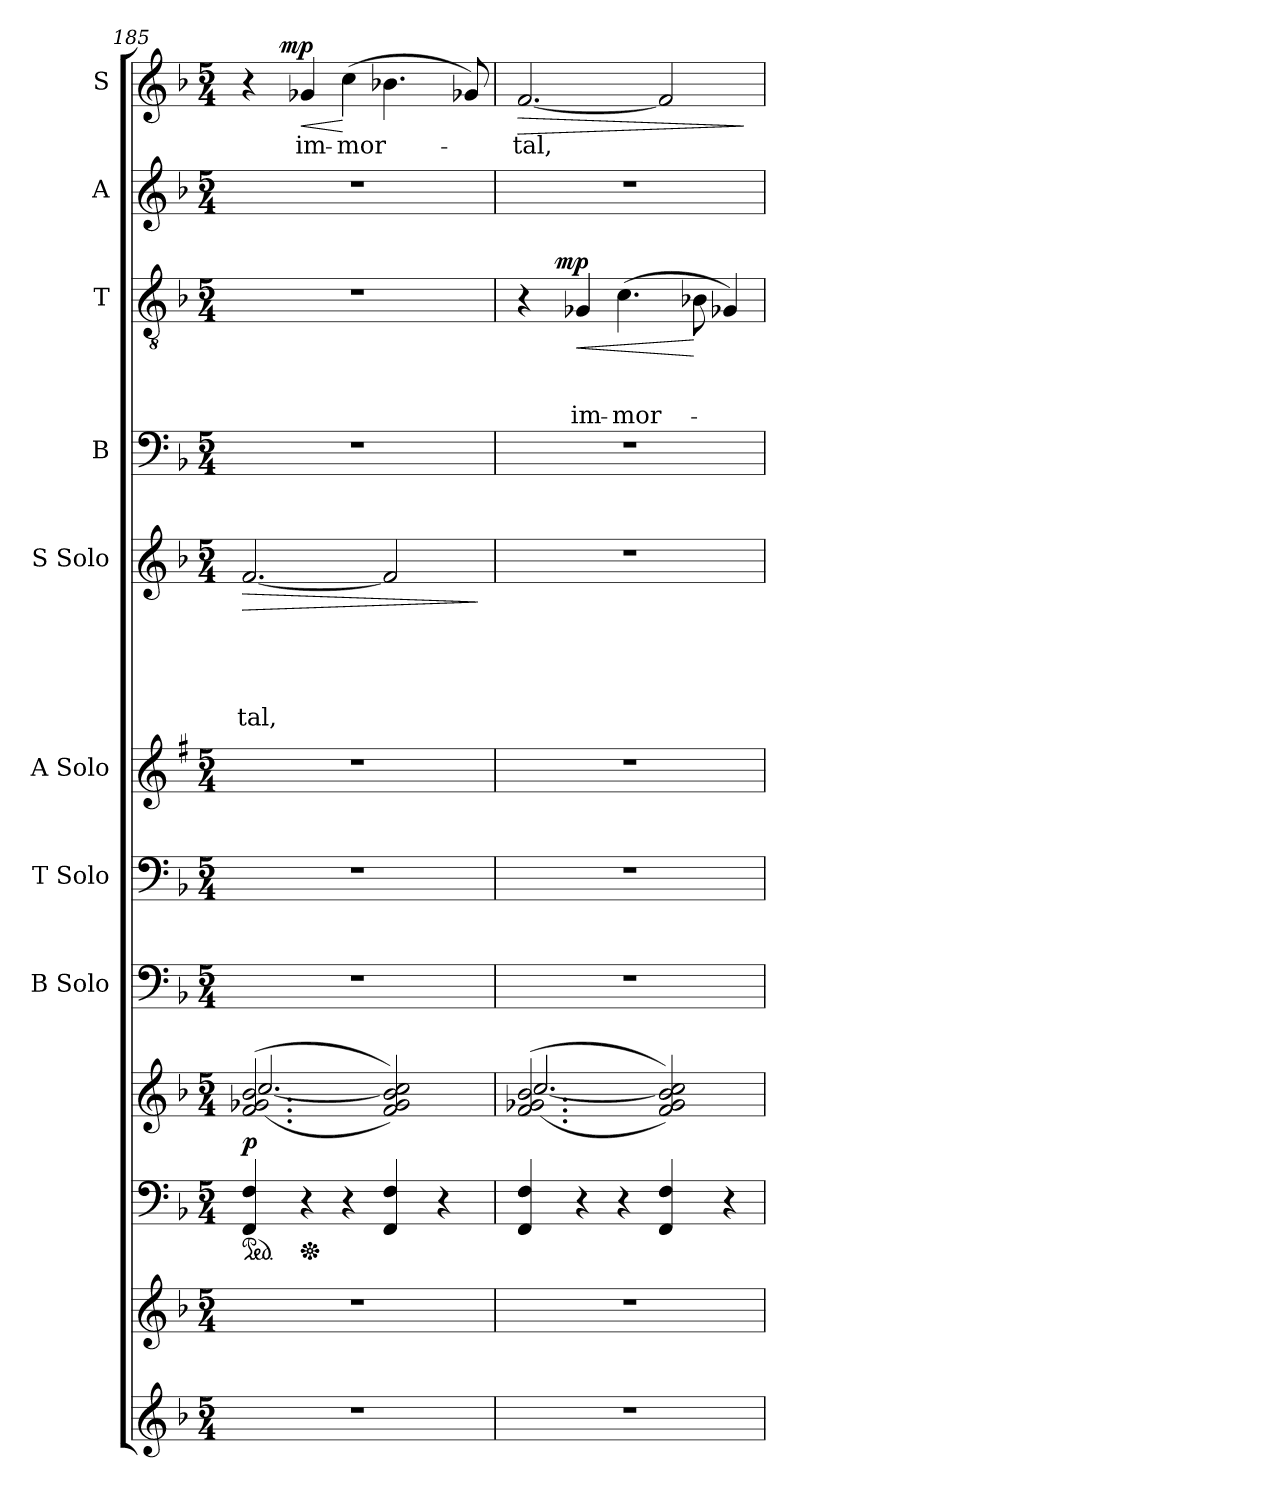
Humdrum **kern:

**kern	**kern	**kern	**dynam	**kern	**kern	**kern	**kern	**kern	**text	**text	**text	**text	**text	**dynam	**kern	**kern	**text	**text	**text	**dynam	**kern	**kern	**text	**dynam
*part12	*part11	*part10	*part10	*part9	*part8	*part7	*part6	*part5	*part5	*part5	*part5	*part5	*part5	*part5	*part4	*part3	*part3	*part3	*part3	*part3	*part2	*part1	*part1	*part1
*staff12	*staff11	*staff10	*staff10	*staff9	*staff8	*staff7	*staff6	*staff5	*staff5	*staff5	*staff5	*staff5	*staff5	*staff5	*staff4	*staff3	*staff3	*staff3	*staff3	*staff3	*staff2	*staff1	*staff1	*staff1
*	*	*	*	*	*I"B Solo	*I"T Solo	*I"A Solo	*I"S Solo	*	*	*	*	*	*	*I"B	*I"T	*	*	*	*	*I"A	*I"S	*	*
*clefG2	*clefG2	*clefF4	*	*clefG2	*clefF4	*clefF4	*clefG2	*clefG2	*	*	*	*	*	*	*clefF4	*clefGv2	*	*	*	*	*clefG2	*clefG2	*	*
*k[b-]	*k[b-]	*k[b-]	*	*k[b-]	*k[b-]	*k[b-]	*k[f#]	*k[b-]	*	*	*	*	*	*	*k[b-]	*k[b-]	*	*	*	*	*k[b-]	*k[b-]	*	*
*F:	*F:	*F:	*	*F:	*F:	*F:	*G:	*F:	*	*	*	*	*	*	*F:	*F:	*	*	*	*	*F:	*F:	*	*
*M5/4	*M5/4	*M5/4	*	*M5/4	*M5/4	*M5/4	*M5/4	*M5/4	*	*	*	*	*	*	*M5/4	*M5/4	*	*	*	*	*M5/4	*M5/4	*	*
*	*	*ped	*	*	*	*	*	*	*	*	*	*	*	*	*	*	*	*	*	*	*	*	*	*
=185	=185	=185	=185	=185	=185	=185	=185	=185	=185	=185	=185	=185	=185	=185	=185	=185	=185	=185	=185	=185	=185	=185	=185	=185
*	*	*	*	*^	*	*	*	*	*	*	*	*	*	*	*	*	*	*	*	*	*	*	*	*
!	!	!	!LO:DY:a	!	!	!	!	!	!	!	!	!	!	!LO:LY:b	!LO:HP:b	!LO:N:vis=1	!LO:N:vis=1	!	!	!	!	!LO:N:vis=1	!	!	!
*	*	*	*	*	*	*	*	*	*	*	*	*	*	*	*	*	*	*	*	*	*	*	*^	*	*
4%5r	4%5r	4FF/ 4F/	p	(<2.f/ 2.g-X/ 2.b-/	(<[>2.cc/	4%5r	4%5r	4%5r	[<2.f/	.	.	.	.	-tal,	>	4%5r	4%5r	.	.	.	.	4%5r	4r	6ryy	.	.
.	.	.	.	.	.	.	.	.	.	.	.	.	.	.	.	.	.	.	.	.	.	.	.	96ryy	.	.
!	!	!	!	!	!	!	!	!	!	!	!	!	!	!	!	!	!	!	!	!	!	!	!	!	!	!LO:DY:a
.	.	.	.	.	.	.	.	.	.	.	.	.	.	.	.	.	.	.	.	.	.	.	.	3%2ryy	.	mp
*	*	*Xped	*	*	*	*	*	*	*	*	*	*	*	*	*	*	*	*	*	*	*	*	*	*	*	*
!	!	!	!	!	!	!	!	!	!	!	!	!	!	!	!	!	!	!	!	!	!	!	!	!	!LO:LY:b	!LO:HP:b
.	.	4r	.	.	.	.	.	.	.	.	.	.	.	.	.	.	.	.	.	.	.	.	4g-X/	.	im-	<
!	!	!	!	!	!	!	!	!	!	!	!	!	!	!	!	!	!	!	!	!	!	!	!	!	!LO:LY:b	!
.	.	4r	.	.	.	.	.	.	.	.	.	.	.	.	.	.	.	.	.	.	.	.	(>4cc\	.	-mor-	[
.	.	4FF/ 4F/	.	2ryy	2f/ 2g-/ 2b-/ 2cc/]))	.	.	.	2f/]	.	.	.	.	.	.	.	.	.	.	.	.	.	4.b-X\	.	.	.
.	.	.	.	.	.	.	.	.	.	.	.	.	.	.	.	.	.	.	.	.	.	.	.	12...ryy	.	.
.	.	4r	.	.	.	.	.	.	.	.	.	.	.	.	.	.	.	.	.	.	.	.	.	4ryy	.	.
.	.	.	.	.	.	.	.	.	.	.	.	.	.	.	.	.	.	.	.	.	.	.	8g-X/)	.	.	.
*	*	*	*	*v	*v	*	*	*	*	*	*	*	*	*	*	*	*	*	*	*	*	*	*	*	*	*
.	.	.	.	.	.	.	.	.	.	.	.	.	.	]	.	.	.	.	.	.	.	.	.	.	.
=186	=186	=186	=186	=186	=186	=186	=186	=186	=186	=186	=186	=186	=186	=186	=186	=186	=186	=186	=186	=186	=186	=186	=186	=186	=186
*	*	*	*	*^	*	*	*	*	*	*	*	*	*	*	*	*	*	*	*	*	*	*	*	*	*
!	!	!	!	!	!	!	!	!	!LO:N:vis=1	!	!	!	!	!	!	!LO:N:vis=1	!	!	!	!	!	!LO:N:vis=1	!	!	!LO:LY:b	!LO:HP:b
*	*	*	*	*	*	*	*	*	*	*	*	*	*	*	*	*	*^	*	*	*	*	*	*v	*v	*	*
4%5r	4%5r	4FF/ 4F/	.	(<2.f/ 2.g-X/ 2.b-/	(<[>2.cc/	4%5r	4%5r	4%5r	4%5r	.	.	.	.	.	.	4%5r	4r	6ryy	.	.	.	.	4%5r	[<2.f/	-tal,	>
.	.	.	.	.	.	.	.	.	.	.	.	.	.	.	.	.	.	96ryy	.	.	.	.	.	.	.	.
!	!	!	!	!	!	!	!	!	!	!	!	!	!	!	!	!	!	!	!	!	!	!LO:DY:a	!	!	!	!
.	.	.	.	.	.	.	.	.	.	.	.	.	.	.	.	.	.	3%2ryy	.	.	.	mp	.	.	.	.
!	!	!	!	!	!	!	!	!	!	!	!	!	!	!	!	!	!	!	!	!	!LO:LY:b	!LO:HP:b	!	!	!	!
.	.	4r	.	.	.	.	.	.	.	.	.	.	.	.	.	.	4G-X/	.	.	.	im-	<	.	.	.	.
!	!	!	!	!	!	!	!	!	!	!	!	!	!	!	!	!	!	!	!	!	!LO:LY:b	!	!	!	!	!
.	.	4r	.	.	.	.	.	.	.	.	.	.	.	.	.	.	(>4.c\	.	.	.	-mor-	.	.	.	.	.
.	.	4FF/ 4F/	.	2ryy	2f/ 2g-/ 2b-/ 2cc/]))	.	.	.	.	.	.	.	.	.	.	.	.	.	.	.	.	.	.	2f/]	.	.
.	.	.	.	.	.	.	.	.	.	.	.	.	.	.	.	.	.	12...ryy	.	.	.	.	.	.	.	.
.	.	.	.	.	.	.	.	.	.	.	.	.	.	.	.	.	8B-X\	.	.	.	.	[	.	.	.	.
.	.	4r	.	.	.	.	.	.	.	.	.	.	.	.	.	.	4G-X/)	4ryy	.	.	.	.	.	.	.	.
*	*	*	*	*v	*v	*	*	*	*	*	*	*	*	*	*	*	*	*	*	*	*	*	*	*	*	*
.	.	.	.	.	.	.	.	.	.	.	.	.	.	.	.	.	.	.	.	.	.	.	.	.	]
*	*	*	*	*	*	*	*	*	*	*	*	*	*	*	*	*v	*v	*	*	*	*	*	*	*	*
=	=	=	=	=	=	=	=	=	=	=	=	=	=	=	=	=	=	=	=	=	=	=	=	=
*-	*-	*-	*-	*-	*-	*-	*-	*-	*-	*-	*-	*-	*-	*-	*-	*-	*-	*-	*-	*-	*-	*-	*-	*-
